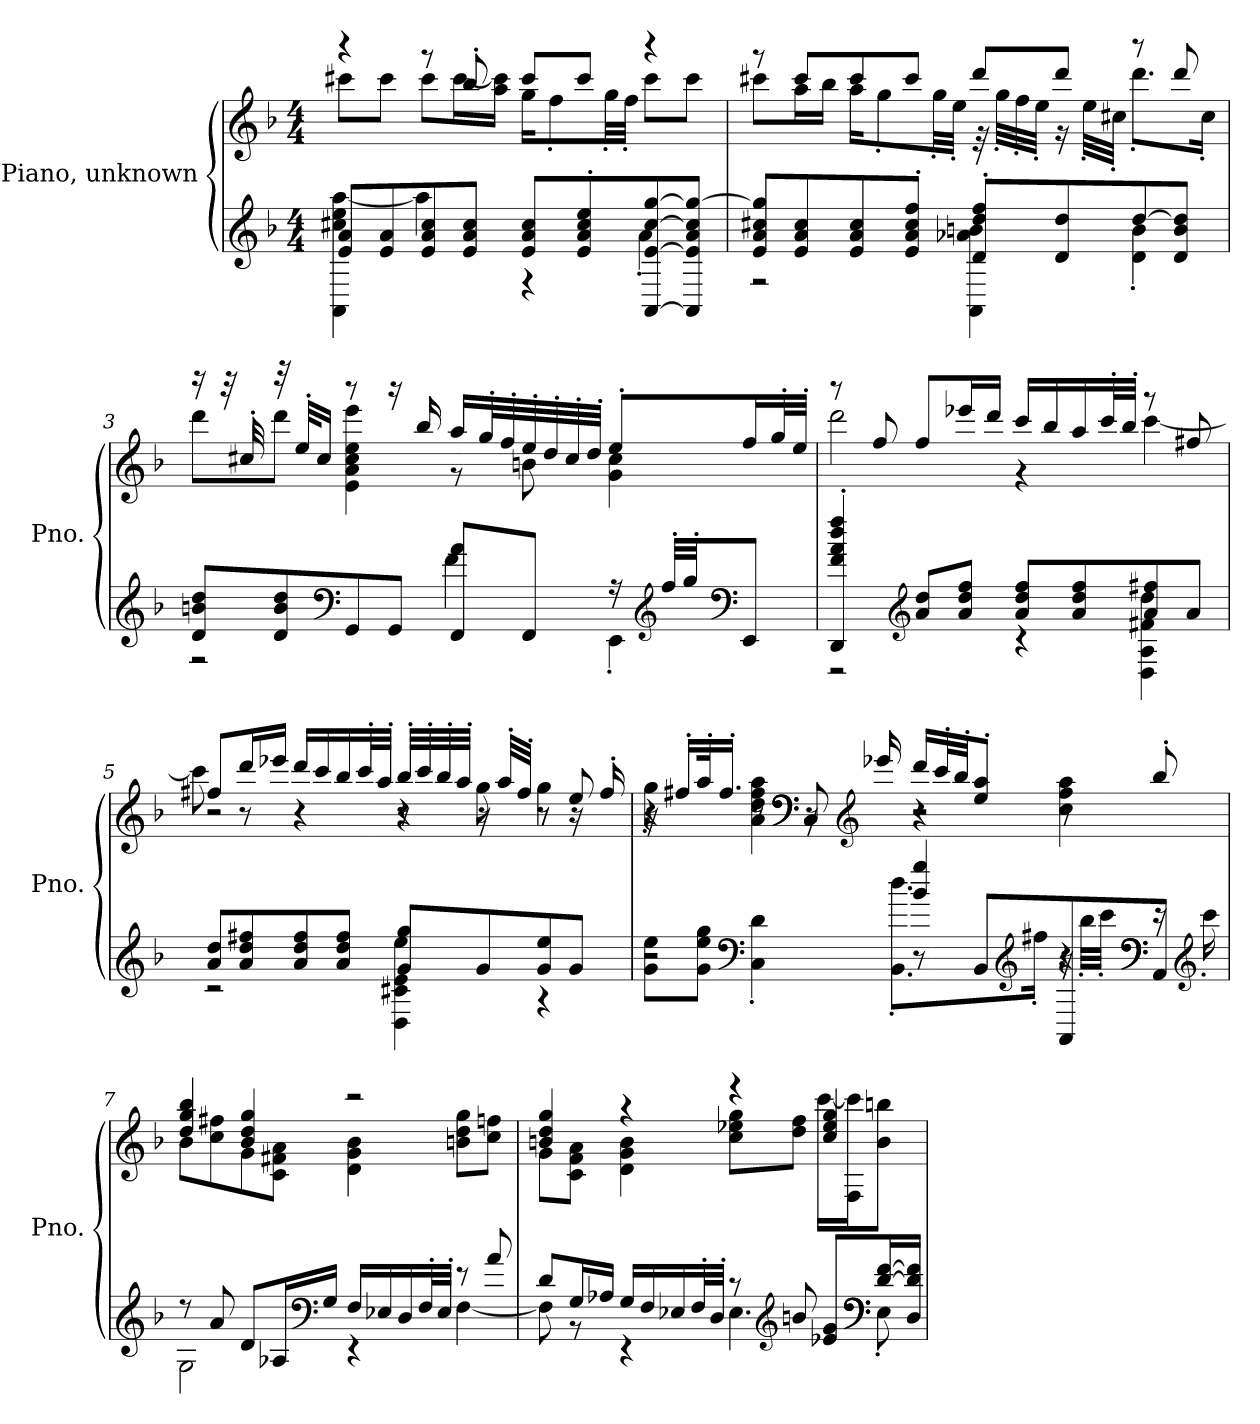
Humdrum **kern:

**kern	**kern
*part1	*part1
*staff2	*staff1
*I"Piano, unknown	*
*I'Pno.	*
*clefG2	*clefG2
*k[b-]	*k[b-]
*M4/4	*M4/4
*MM120	*MM120
=1	=1
*^	*^
8e/ 8a/L	4AA\ 4cc#X\ 4ee\ [4aa\	4r	8ccc#X\L
8e/ 8a/	.	.	8ccc#\J
8e/ 8a/ 8cc#/	4aa\]	8r	8ccc#\L
8e/ 8a/ 8cc#/J	.	8bb-'/	[16ccc#\L
.	.	.	16aa\ 16ccc#\]JJ
8e/ 8a/ 8cc#/L	4r	8ccc#/L	16gg\KL
.	.	.	8ff'\
8e/' 8a/' 8cc#/' 8ee/'	.	8ccc#/J	.
.	.	.	32gg'\LL
.	.	.	32ff'\JJJ
[8AA/ [8e/ [8cc#/ [8gg/	4a'\	4r	8ccc#\L
8AA/] 8e/] 8a/ 8cc#/] 8gg/_J	.	.	8ccc#\J
=2	=2	=2	=2
8e/ 8a/ 8cc#X/ 8gg/]L	2r	8r	8ccc#X\L
8e/ 8a/ 8cc#/	.	8ccc#/L	16aa\L
.	.	.	16bb-\JJ
8e/ 8a/ 8cc#/	.	8ccc#/	16aa\KL
.	.	.	8gg'\
8e/' 8a/' 8cc#/' 8ff/'J	.	8ccc#/J	.
.	.	.	32gg'\LL
.	.	.	32ee'\JJJ
8d/' 8dd/' 8ff/'L	4AA\ 4a-X\ 4bn\	8ddd/L	32r
.	.	.	32gg'\LLL
.	.	.	32ff'\
.	.	.	32ee'\JJJ
8d/ 8dd/	.	8ddd/J	16r
.	.	.	32ee'\LLL
.	.	.	32cc#X'\JJJ
[8dd/	4d\' 4b\'	8r	8.ddd'\L
8d/ 8b/ 8dd/]J	.	8ddd/	.
.	.	.	16cc#'\Jk
!!LO:LB:g=z	!!
=3	=3	=3	=3
8d/ 8bn/ 8dd/L	2r	16r	8ddd\L
.	.	32r	.
.	.	32cc#X'/	.
8d/ 8b/ 8dd/	.	32r	8ddd\J
.	.	32ee'/KLL	.
.	.	16cc#/JJ	.
*clefF4	*	*	*
8GG/	.	8r	4e\ 4a\ 4cc#\ 4ee\ 4eee\
8GG/J	.	16r	.
.	.	16bb-/	.
8FF/ 8a/L	4f\	16aa/LL	8r
.	.	32gg'/L	.
.	.	32ff'/	.
8FF/J	.	32ee'/	8bn\
.	.	32dd'/	.
.	.	32cc#'/	.
.	.	32dd'/JJJ	.
16r	4EE'\	8ee'/L	4g\ 4cc#\
*clefG2	*	*	*
32ff'/LLL	.	.	.
32gg'/JJ	.	.	.
*clefF4	*	*	*
8EE/J	.	16ff/L	.
.	.	32gg'/L	.
.	.	32ee'/JJJ	.
!!LO:LB:g=z	!!
=4	=4	=4	=4
4DD/' 4f/' 4a/' 4dd/' 4ff/'	2r	8r	2ddd\
.	.	8ff/	.
*clefG2	*	*	*
8a/ 8dd/L	.	8ff/L	.
8a/ 8dd/ 8ff/J	.	16eee-X/L	.
.	.	16ddd/JJ	.
8a/ 8dd/ 8ff/L	4r	16ccc/LL	4r
.	.	16bb-/	.
8a/ 8dd/ 8ff/	.	16aa/	.
.	.	32ccc'/L	.
.	.	32bb-'/JJJ	.
8a/ 8ff#X/	4D\ 4A\ 4f#X\ 4dd\	8r	[4ccc\
8a/J	.	8ff#X/	.
=5	=5	=5	=5
*	*	*	*^
8a/ 8dd/L	2r	8ff#X/L	8ccc\]	2r
8a/ 8dd/ 8ff#X/	.	16ddd/L	8r	.
.	.	16eee-X/JJ	.	.
8a/ 8dd/ 8ff#/	.	16ddd/LL	4r	.
.	.	16ccc/	.	.
8a/ 8dd/ 8ff#/J	.	16bb-/	.	.
.	.	32ccc'/L	.	.
.	.	32aa'/JJJ	.	.
8g/ 8gg/L	4D\ 4c#X\ 4e\ 4ee\	32bb-'/LLL	8r	4r
.	.	32ccc'/	.	.
.	.	32bb-'/	.	.
.	.	32aa'/JJJ	.	.
8g/	.	16r	8gg\	.
.	.	32aa'/LLL	.	.
.	.	32ff#'/JJJ	.	.
8g/ 8ee/	4r	8r	4gg\	8r
8g/J	.	16r	.	8ee/
.	.	16ff#'/	.	.
!!LO:LB:g=z	!!	!!
=6	=6	=6	=6	=6
*	*^	*	*	*
2r	8g\ 8ee\L	2r	16r	4gg'\	4r
.	.	.	16ff#X'/LL	.	.
.	8g\ 8ee\ 8gg\J	.	32aa'/K	.	.
.	.	.	16.ff#'/JJ	.	.
*clefF4	*	*	*	*	*
.	4C\' 4d\'	.	8r	4a\ 4dd\ 4ff#\ 4aa\	8r
*	*	*	*clefF4	*	*
.	.	.	16r	.	8C/
*	*	*	*clefG2	*	*
.	.	.	16eee-X/	.	.
4b-/ 4gg/	8.BB-\' 8.dd\'L	8r	16ddd/LL	4r	2r
.	.	.	32ccc'/L	.	.
.	.	.	32bb-'/JJ	.	.
.	.	8BB-/L	8ee/' 8aa/'J	.	.
*clefG2	*	*	*	*	*
.	16ff#X'\Jk	.	.	.	.
4r	16r	8AA/	8r	4cc\ 4ff#\ 4aa\	.
.	32bb-'\LLL	.	.	.	.
.	32ccc'\JJJ	.	.	.	.
*clefF4	*	*	*	*	*
.	16r	8AA/J	8bb-'/	.	.
*clefG2	*	*	*	*	*
.	16ccc'\	.	.	.	.
*	*v	*v	*	*	*
*	*	*	*v	*v
!!LO:LB:g=z
=7	=7	=7	=7
8r	2G\	4dd/ 4gg/ 4bb-/	8b-\L
8a/	.	.	8cc\ 8ff#X\
8d/L	.	4b-/ 4dd/ 4gg/	8g\
16A-X/L	.	.	8c\ 8f#X\ 8a\J
*clefF4	*	*	*
16G/JJ	.	.	.
16F/LL	4r	2r	4d\ 4g\ 4b-\
16E-X/	.	.	.
16D/	.	.	.
32F'/L	.	.	.
32E-'/JJJ	.	.	.
8r	[4F\	.	8bn\ 8dd\ 8gg\L
8a/	.	.	8cc\ 8ffn\J
=8	=8	=8	=8
8d/L	8F\]	4bn/ 4dd/ 4gg/	8g\L
16G/L	8r	.	8c\ 8f\ 8a\J
16A-X/JJ	.	.	.
16G/LL	4r	4r	4d\ 4g\ 4b\
16F/	.	.	.
16E-X/	.	.	.
32F'/L	.	.	.
32D'/JJJ	.	.	.
8r	4.E-\	4r	8cc\ 8ee-X\ 8gg\L
*clefG2	*	*	*
8bn/	.	.	8dd\ 8ff\J
8e-X/ 8g/L	.	4cc/ 4ee-/ 4gg/	[16ccc\LL
.	.	.	16F\ 16ccc\]J
*clefF4	*	*	*
[16d/ [16f/L	8E-'\	.	8b\ 8bbn\J
16D/ 16d/] 16f/]JJ	.	.	.
*v	*v	*	*
*	*v	*v
=	=
*-	*-
